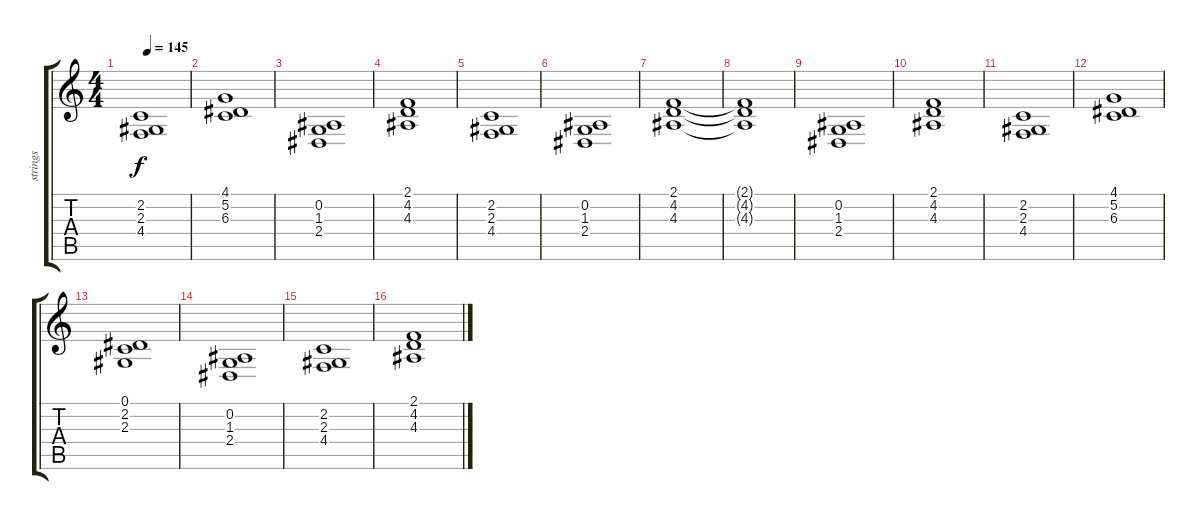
\track ("strings" "strings") {instrument pad2warm}
\staff {score tabs}
\tuning (Eb4 Bb3 Gb3 Db3 Ab2 Eb2) {hide}
\ts (4 4)
\tempo 145
\clef g2
\ks c
(2.2 2.3 4.4).1{dy f} |
(4.1 5.2 6.3).1 |
(0.2 1.3 2.4).1 |
(2.1 4.2 4.3).1 |
(2.2 2.3 4.4).1 |
(0.2 1.3 2.4).1 |
(2.1 4.2 4.3).1 |
(2.1{t} 4.2{t} 4.3{t}).1 |
(0.2 1.3 2.4).1 |
(2.1 4.2 4.3).1 |
(2.2 2.3 4.4).1 |
(4.1 5.2 6.3).1 |
(0.1 2.2 2.3).1 |
(0.2 1.3 2.4).1 |
(2.2 2.3 4.4).1 |
(2.1 4.2 4.3).1
